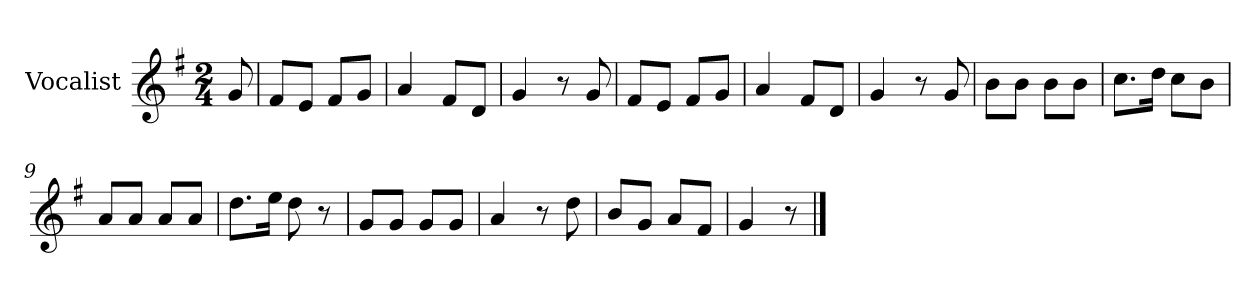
**kern
*part1
*staff1
*I"Vocalist
*k[f#]
*G:
*M2/4
=
8g
=1
8f#L
8eJ
8f#L
8gJ
=2
4a
8f#L
8dJ
=3
4g
8r
8g
=4
8f#L
8eJ
8f#L
8gJ
=5
4a
8f#L
8dJ
=6
4g
8r
8g
=7
8bL
8bJ
8bL
8bJ
=8
8.ccL
16ddJk
8ccL
8bJ
=9
8aL
8aJ
8aL
8aJ
=10
8.ddL
16eeJk
8dd
8r
=11
8gL
8gJ
8gL
8gJ
=12
4a
8r
8dd
=13
8bL
8gJ
8aL
8f#J
=14
4g
8r
==
*-
